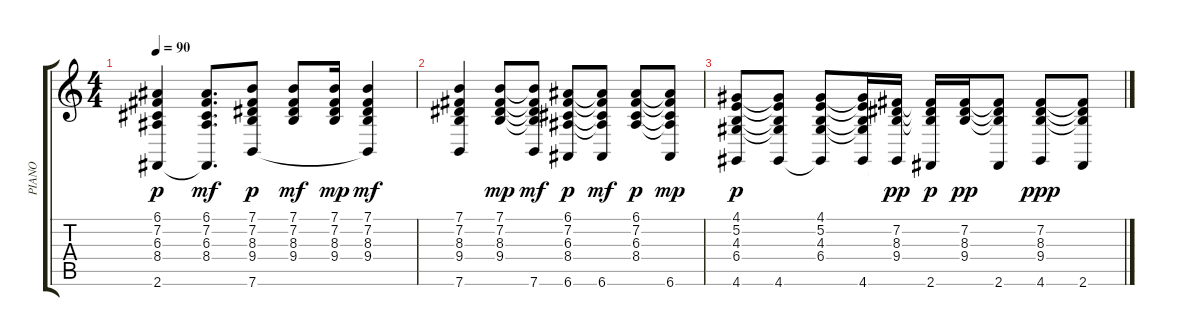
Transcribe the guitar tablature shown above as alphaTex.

\track ("PIANO" "PIANO") {instrument acousticgrandpiano}
\staff {score tabs}
\tuning (E4 B3 G3 D3 A2 E2) {hide}
\ts (4 4)
\tempo 90
\clef g2
\ks c
(6.1 7.2 6.3 8.4 2.6).4{dy p} (6.1 7.2 6.3 8.4 2.6{t}).8{d dy mf} (7.1 7.2 8.3 9.4 7.6).8{dy p} (7.1 7.2 8.3 9.4).8{dy mf} (7.1 7.2 8.3 9.4).16{dy mp} (7.1 7.2 8.3 9.4 7.6{t}).4{dy mf} |
(7.1 7.2 8.3 9.4 7.6).4 (7.1 7.2 8.3 9.4).8{dy mp} (7.1{t} 7.2{t} 8.3{t} 9.4{t} 7.6).8{dy mf} (6.1 7.2 6.3 8.4 6.6).8{dy p} (6.1{t} 7.2{t} 6.3{t} 8.4{t} 6.6).8{dy mf} (6.1 7.2 6.3 8.4).8{dy p} (6.1{t} 7.2{t} 6.3{t} 8.4{t} 6.6).8{dy mp} |
(4.1 5.2 4.3 6.4 4.6).8{dy p} (4.1{t} 5.2{t} 4.3{t} 6.4{t} 4.6).8 (4.1 5.2 4.3 6.4 4.6{t}).8 (4.1{t} 5.2{t} 4.3{t} 6.4{t} 4.6).16 (7.2 8.3 9.4 4.6{t}).16{dy pp} (7.2{t} 8.3{t} 9.4{t} 2.6).16{dy p} (7.2 8.3 9.4).16{dy pp} (7.2{t} 8.3{t} 9.4{t} 2.6).8 (7.2 8.3 9.4 4.6).8{dy ppp} (7.2{t} 8.3{t} 9.4{t} 2.6).8
